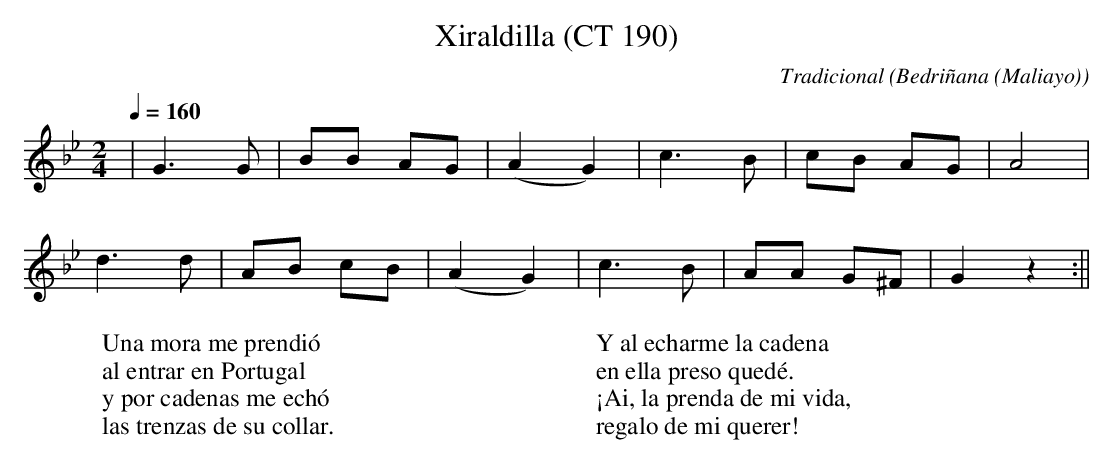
X:1
T:Xiraldilla (CT 190)
C:Tradicional
O:Bedriñana (Maliayo)
M:2/4
L:1/8
Q:1/4=160
K:Gm
|G3 G|BB AG|(A2 G2)|c3 B|cB AG|A4|
d3 d|AB cB|(A2 G2)|c3 B|AA G^F|G2 z2 :||
W:Una mora me prendió
W:al entrar en Portugal
W:y por cadenas me echó
W:las trenzas de su collar.
W:
W:Y al echarme la cadena
W:en ella preso quedé.
W:¡Ai, la prenda de mi vida,
W:regalo de mi querer!
W:
